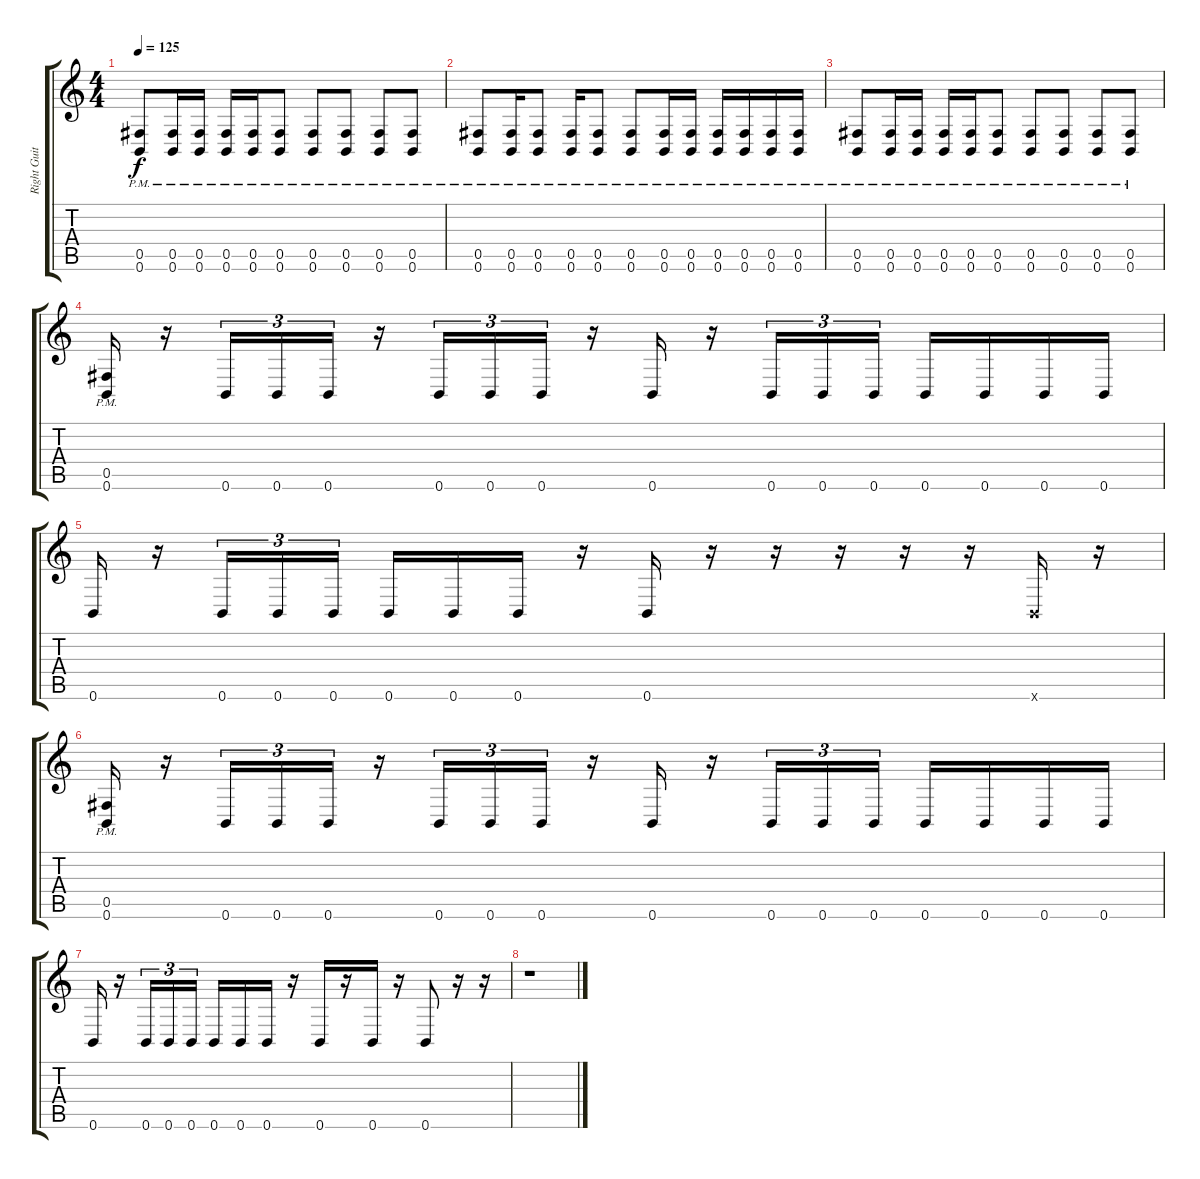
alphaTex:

\track ("Right Guitar" "Right Guit") {instrument distortionguitar}
\staff {score tabs}
\tuning (Db4 Ab3 E3 B2 Gb2 B1) {hide}
\ts (4 4)
\tempo 125
\clef g2
\ks c
(0.5{pm} 0.6{pm}).8{dy f} (0.5{pm} 0.6{pm}).16 (0.5{pm} 0.6{pm}).16 (0.5{pm} 0.6{pm}).16 (0.5{pm} 0.6{pm}).16 (0.5{pm} 0.6{pm}).8 (0.5{pm} 0.6{pm}).8 (0.5{pm} 0.6{pm}).8 (0.5{pm} 0.6{pm}).8 (0.5{pm} 0.6{pm}).8 |
(0.5{pm} 0.6{pm}).8 (0.5{pm} 0.6{pm}).16 (0.5{pm} 0.6{pm}).8 (0.5{pm} 0.6{pm}).16 (0.5{pm} 0.6{pm}).8 (0.5{pm} 0.6{pm}).8 (0.5{pm} 0.6{pm}).16 (0.5{pm} 0.6{pm}).16 (0.5{pm} 0.6{pm}).16 (0.5{pm} 0.6{pm}).16 (0.5{pm} 0.6{pm}).16 (0.5{pm} 0.6{pm}).16 |
(0.5{pm} 0.6{pm}).8 (0.5{pm} 0.6{pm}).16 (0.5{pm} 0.6{pm}).16 (0.5{pm} 0.6{pm}).16 (0.5{pm} 0.6{pm}).16 (0.5{pm} 0.6{pm}).8 (0.5{pm} 0.6{pm}).8 (0.5{pm} 0.6{pm}).8 (0.5{pm} 0.6{pm}).8 (0.5{pm} 0.6{pm}).8 |
(0.5{pm} 0.6{pm}).16 r.16 0.6.16{tu (3 2)} 0.6.16{tu (3 2)} 0.6.16{tu (3 2)} r.16 0.6.16{tu (3 2)} 0.6.16{tu (3 2)} 0.6.16{tu (3 2)} r.16 0.6.16 r.16 0.6.16{tu (3 2)} 0.6.16{tu (3 2)} 0.6.16{tu (3 2)} 0.6.16 0.6.16 0.6.16 0.6.16 |
0.6.16 r.16 0.6.16{tu (3 2)} 0.6.16{tu (3 2)} 0.6.16{tu (3 2)} 0.6.16 0.6.16 0.6.16 r.16 0.6.16 r.16 r.16 r.16 r.16 r.16 0.6{x}.16 r.16 |
(0.5{pm} 0.6{pm}).16 r.16 0.6.16{tu (3 2)} 0.6.16{tu (3 2)} 0.6.16{tu (3 2)} r.16 0.6.16{tu (3 2)} 0.6.16{tu (3 2)} 0.6.16{tu (3 2)} r.16 0.6.16 r.16 0.6.16{tu (3 2)} 0.6.16{tu (3 2)} 0.6.16{tu (3 2)} 0.6.16 0.6.16 0.6.16 0.6.16 |
0.6.16 r.16 0.6.16{tu (3 2)} 0.6.16{tu (3 2)} 0.6.16{tu (3 2)} 0.6.16 0.6.16 0.6.16 r.16 0.6.16 r.16 0.6.16 r.16 0.6.8 r.16 r.16 |
r.1
